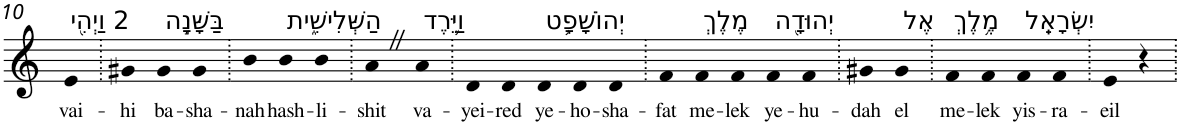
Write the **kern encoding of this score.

**kern	**text
*part1	*part1
*staff1	*staff1
*I"Piano	*
*I'Pno	*
!!LO:PB:g=z
*clefG2	*
*k[]	*
=10	=10
!LO:TX:a:t=2 וַיְהִ֖י	!
!	!LO:LY:b
4e	vai-
=11.	=11.
!	!LO:LY:b
4g#X	-hi
!LO:TX:a:t=בַּשָּׁנָ֣ה	!
!	!LO:LY:b
4g#	ba-
!	!LO:LY:b
4g#	-sha-
=12.	=12.
!	!LO:LY:b
4b	-nah
!LO:TX:a:t=הַשְּׁלִישִׁ֑ית	!
!	!LO:LY:b
4b	hash-
!	!LO:LY:b
4b	-li-
=13.	=13.
!	!LO:LY:b
4aZ	-shit
!LO:TX:a:t=וַיֵּ֛רֶד	!
!	!LO:LY:b
4a	va-
=14.	=14.
!	!LO:LY:b
4d	-yei-
!	!LO:LY:b
4d	-red
!LO:TX:a:t=יְהוֹשָׁפָ֥ט	!
!	!LO:LY:b
4d	ye-
!	!LO:LY:b
4d	-ho-
!	!LO:LY:b
4d	-sha-
=15.	=15.
!	!LO:LY:b
4f	-fat
!LO:TX:a:t=מֶלֶךְ	!
!	!LO:LY:b
4f	me-
!	!LO:LY:b
4f	-lek
!LO:TX:a:t=יְהוּדָ֖ה	!
!	!LO:LY:b
4f	ye-
!	!LO:LY:b
4f	-hu-
=16.	=16.
!	!LO:LY:b
4g#X	-dah
!LO:TX:a:t=אֶל	!
!	!LO:LY:b
4g#	el
=17.	=17.
!LO:TX:a:t=מֶ֥לֶךְ	!
!	!LO:LY:b
4f	me-
!	!LO:LY:b
4f	-lek
!LO:TX:a:t=יִשְׂרָאֵֽל	!
!	!LO:LY:b
4f	yis-
!	!LO:LY:b
4f	-ra-
=18.	=18.
!	!LO:LY:b
4e	-eil
4r	.
=.	=.
*-	*-
